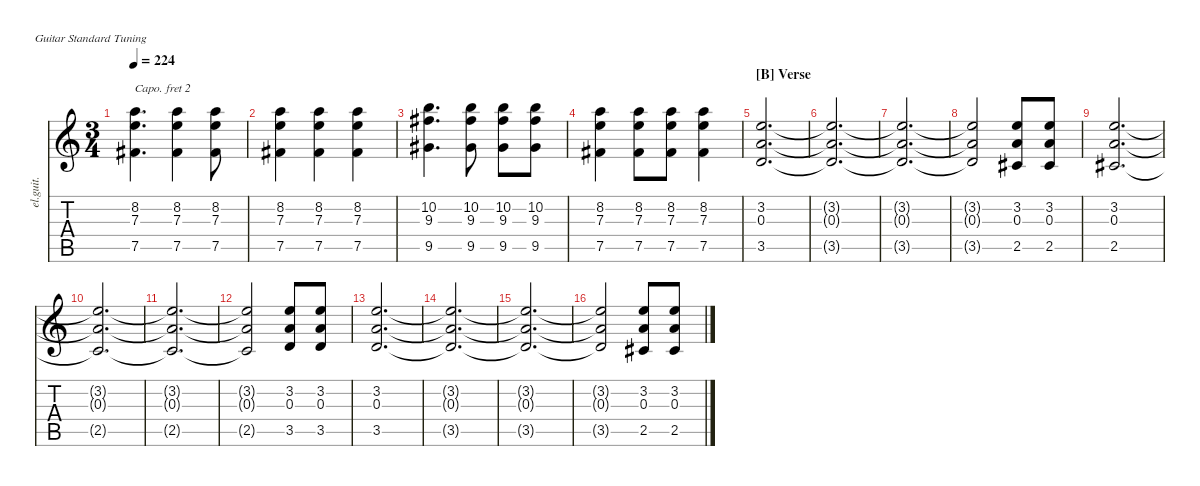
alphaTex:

\defaultSystemsLayout 4
\hideDynamics
\bracketExtendMode nobrackets
\otherSystemsTrackNameOrientation horizontal
\track ("Clean Guitar" "el.guit.") {instrument electricguitarclean}
\staff {score tabs}
\capo 2
\tuning (E4 B3 G3 D3 A2 E2)
\ts (3 4)
\tempo 224
\clef g2
\ks c
(7.5{acc #} 7.3 8.2).4{d dy mf beam Down} (7.3 8.2 7.5{acc #}).4{beam Down} (7.3 8.2 7.5{acc #}).8{beam Down} |
(7.3 7.5{acc #} 8.2).4{beam Down} (7.3 7.5{acc #} 8.2).4{beam Down} (7.3 7.5{acc #} 8.2).4{beam Down} |
(9.5{acc #} 9.3{acc #} 10.2).4{d beam Down} (10.2 9.3{acc #} 9.5{acc #}).8{beam Down} (10.2 9.3{acc #} 9.5{acc #}).8{beam Down} (10.2 9.3{acc #} 9.5{acc #}).8{beam Down} |
(8.2 7.3 7.5{acc #}).4{beam Down} (8.2 7.3 7.5{acc #}).8{beam Down} (8.2 7.3 7.5{acc #}).8{beam Down} (8.2 7.3 7.5{acc #}).4{beam Down} |
\section ("B" "Verse")
(3.5 3.2 0.3).2{d beam Up} |
(3.2{t} 3.5{t} 0.3{t}).2{d beam Up} |
(3.2{t} 3.5{t} 0.3{t}).2{d beam Up} |
(3.2{t} 3.5{t} 0.3{t}).2{beam Up} (2.5{acc #} 0.3 3.2).8{beam Up} (3.2 0.3 2.5{acc #}).8{beam Up} |
(2.5{acc #} 3.2 0.3).2{d beam Up} |
(3.2{t} 2.5{t acc #} 0.3{t}).2{d beam Up} |
(3.2{t} 2.5{t acc #} 0.3{t}).2{d beam Up} |
(3.2{t} 2.5{t acc #} 0.3{t}).2{beam Up} (3.5 3.2 0.3).8{beam Up} (3.5 3.2 0.3).8{beam Up} |
(3.5 3.2 0.3).2{d beam Up} |
(3.2{t} 3.5{t} 0.3{t}).2{d beam Up} |
(3.2{t} 3.5{t} 0.3{t}).2{d beam Up} |
(3.2{t} 3.5{t} 0.3{t}).2{beam Up} (2.5{acc #} 0.3 3.2).8{beam Up} (3.2 0.3 2.5{acc #}).8{beam Up}
